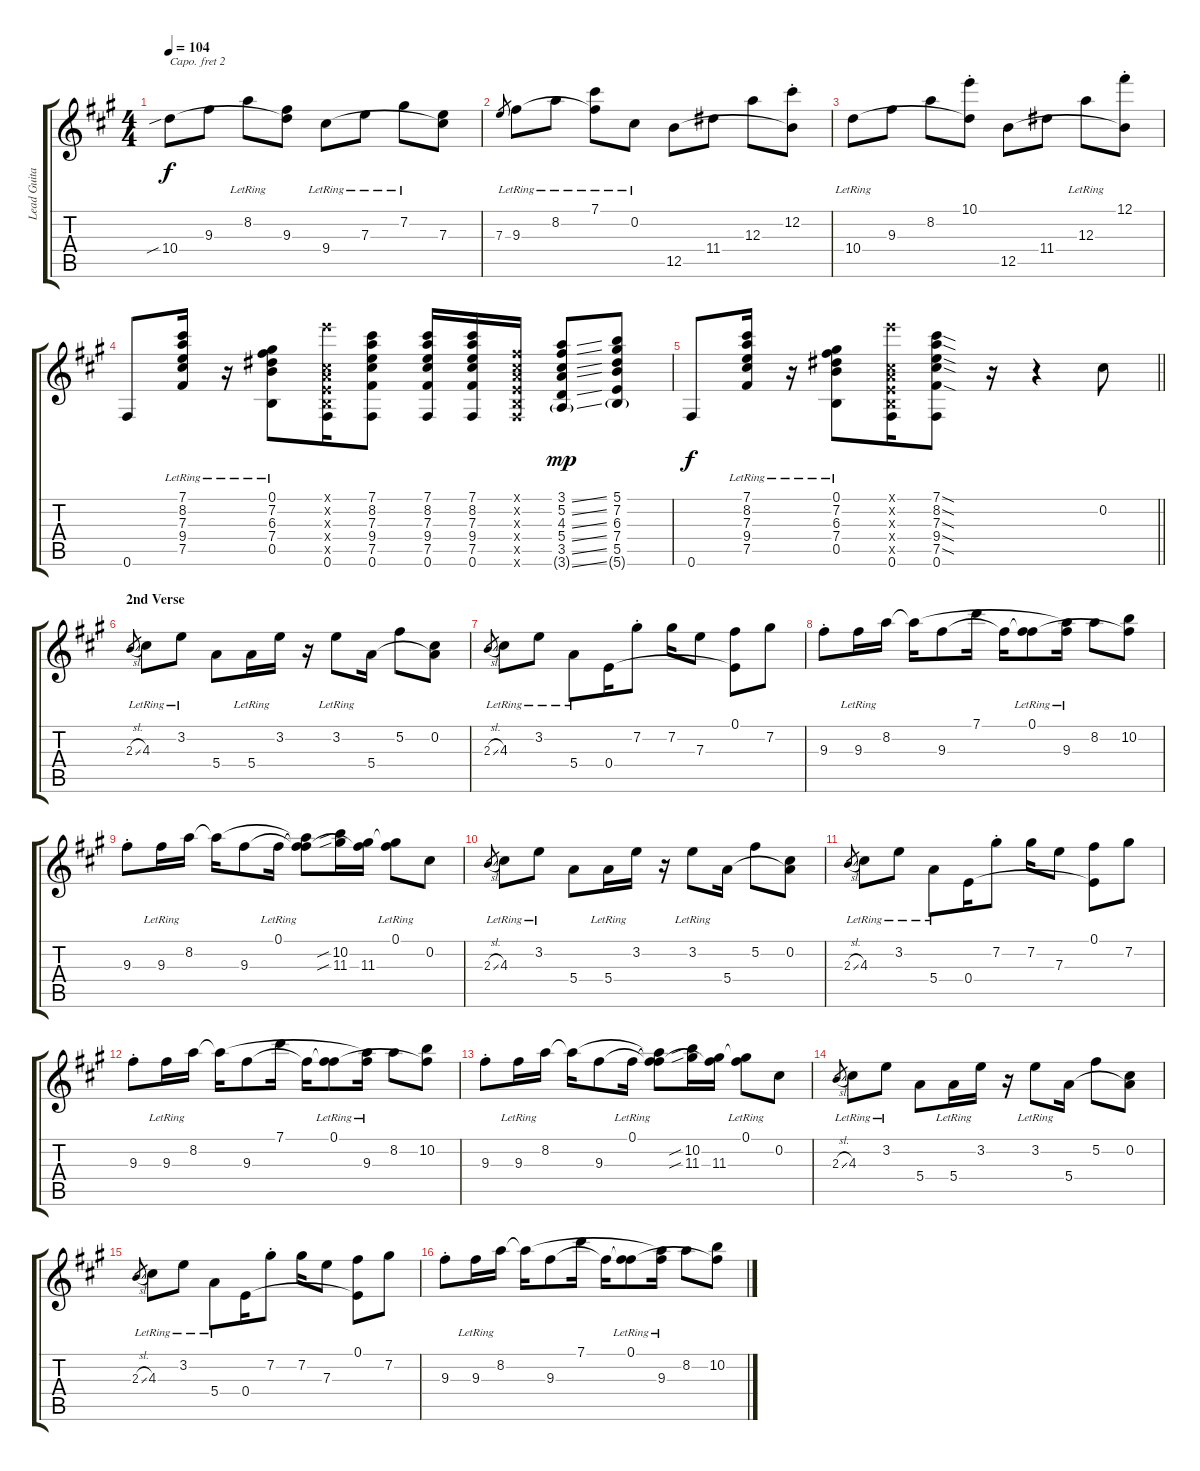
\track ("Lead Guitar 1" "Lead Guita") {instrument electricguitarclean}
\staff {score tabs}
\capo 2
\tuning (E4 B3 G3 D3 A2 E2) {hide}
\ts (4 4)
\tempo 104
\clef g2
\ks a
10.4{sib}.8{dy f} 9.3.8 8.2{lr}.8 (9.3 10.4{t}).8 9.4{lr}.8 7.3{lr}.8 7.2{lr}.8 (7.3 9.4{t}).8 |
7.3.8{gr} 9.3{lr}.8 8.2{lr}.8 (7.1{lr} 9.3{t}).8 0.2{lr}.8 12.5.8 11.4.8 12.3.8 (12.2{st} 12.5{t}).8 |
10.4{lr}.8 9.3.8 8.2.8 (10.1{st} 10.4{t}).8 12.5.8 11.4.8 12.3{lr}.8 (12.1{st} 12.5{t}).8 |
0.6.8 (7.1{lr} 8.2 7.3 9.4 7.5).16 r.16 (0.1 7.2{lr} 6.3 7.4 0.5).8 (10.1{x} 0.2{x} 0.3{x} 0.4{x} 0.5{x} 0.6).16 (7.1 8.2 7.3 9.4 7.5 0.6).8 (7.1 8.2 7.3 9.4 7.5 0.6).16 (7.1 8.2 7.3 9.4 7.5 0.6).16 (0.1{x} 0.2{x} 0.3{x} 0.4{x} 0.5{x} 0.6{x}).16 (3.1{ss} 5.2{ss} 4.3{ss} 5.4{ss} 3.5{ss} 3.6{ss g}).8{dy mp} (5.1 7.2 6.3 7.4 5.5 5.6{g}).8 |
\barLineRight lightlight
0.6.8{dy f} (7.1{lr} 8.2 7.3 9.4 7.5).16 r.16 (0.1 7.2{lr} 6.3 7.4 0.5).8 (10.1{x} 0.2{x} 0.3{x} 0.4{x} 0.5{x} 0.6).16 (7.1{sod} 8.2{sod} 7.3{sod} 9.4{sod} 7.5{sod} 0.6).8 r.16 r.4 0.2.8 |
\section ("" "2nd Verse")
2.3{sl}.8{gr} 4.3{lr}.8 3.2{lr}.8 5.4.8 5.4{lr}.16 3.2.16 r.16 3.2{lr}.8 5.4.16 5.2.8 (0.2 5.4{t}).8 |
2.3{sl}.8{gr} 4.3{lr}.8 3.2{lr}.8 5.4{lr}.8 0.4.16 7.2{st}.8 7.2.16 7.3.8 (0.1 0.4{t}).8 7.2.8 |
9.3{st}.8 9.3{lr}.16 8.2.16 8.2{t}.16 9.3.8 7.1.16 9.3{t}.16 (0.1{lr} 9.3{t}).8 (8.2{t} 9.3{lr}).16 8.2.8 (0.1{t} 10.2).8 |
9.3{st}.8 9.3{lr}.16 8.2.16 8.2{t}.16 9.3.8 0.1{lr}.16 (0.1{t} 8.2{t} 9.3{t}).8 (10.2{sib} 11.3{sib}).16 (0.1{t} 11.3).16 (0.1{lr} 11.3{t}).8 0.2.8 |
2.3{sl}.8{gr} 4.3{lr}.8 3.2{lr}.8 5.4.8 5.4{lr}.16 3.2.16 r.16 3.2{lr}.8 5.4.16 5.2.8 (0.2 5.4{t}).8 |
2.3{sl}.8{gr} 4.3{lr}.8 3.2{lr}.8 5.4{lr}.8 0.4.16 7.2{st}.8 7.2.16 7.3.8 (0.1 0.4{t}).8 7.2.8 |
9.3{st}.8 9.3{lr}.16 8.2.16 8.2{t}.16 9.3.8 7.1.16 9.3{t}.16 (0.1{lr} 9.3{t}).8 (8.2{t} 9.3{lr}).16 8.2.8 (0.1{t} 10.2).8 |
9.3{st}.8 9.3{lr}.16 8.2.16 8.2{t}.16 9.3.8 0.1{lr}.16 (0.1{t} 8.2{t} 9.3{t}).8 (10.2{sib} 11.3{sib}).16 (0.1{t} 11.3).16 (0.1{lr} 11.3{t}).8 0.2.8 |
2.3{sl}.8{gr} 4.3{lr}.8 3.2{lr}.8 5.4.8 5.4{lr}.16 3.2.16 r.16 3.2{lr}.8 5.4.16 5.2.8 (0.2 5.4{t}).8 |
2.3{sl}.8{gr} 4.3{lr}.8 3.2{lr}.8 5.4{lr}.8 0.4.16 7.2{st}.8 7.2.16 7.3.8 (0.1 0.4{t}).8 7.2.8 |
9.3{st}.8 9.3{lr}.16 8.2.16 8.2{t}.16 9.3.8 7.1.16 9.3{t}.16 (0.1{lr} 9.3{t}).8 (8.2{t} 9.3{lr}).16 8.2.8 (0.1{t} 10.2).8
